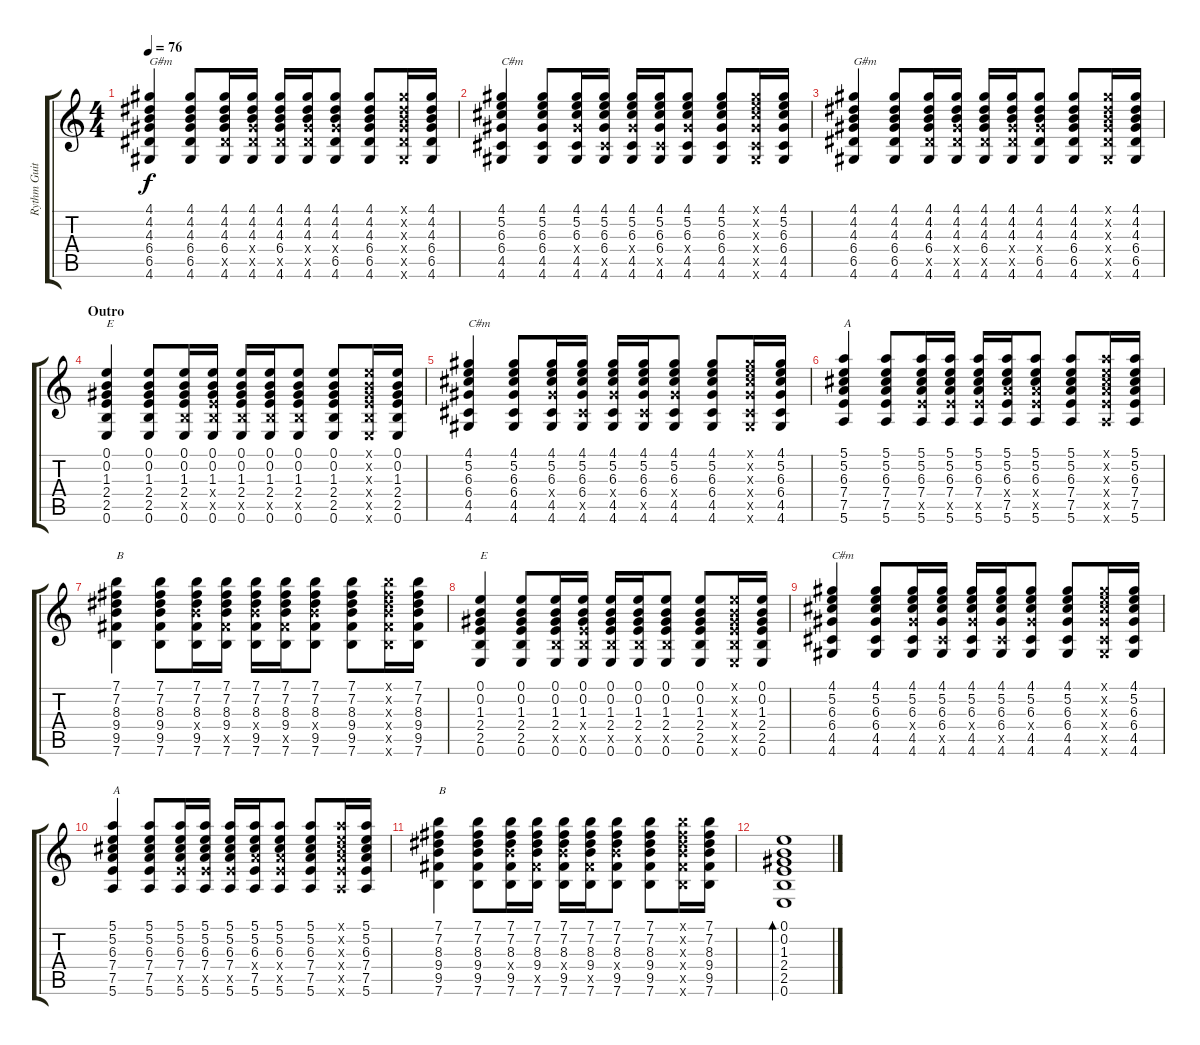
\track ("Rythm Guitar" "Rythm Guit") {instrument acousticguitarsteel}
\staff {score tabs}
\tuning (E4 B3 G3 D3 A2 E2) {hide}
\ts (4 4)
\tempo 76
\clef g2
\ks c
(4.1 4.2 4.3 6.4 6.5 4.6).4{txt "G#m" dy f} (4.1 4.2 4.3 6.4 6.5 4.6).8 (4.1 4.2 4.3 6.4 6.5{x} 4.6).16 (4.1 4.2 4.3 6.4{x} 6.5{x} 4.6).16 (4.1 4.2 4.3 6.4 6.5{x} 4.6).16 (4.1 4.2 4.3 6.4{x} 6.5{x} 4.6).16 (4.1 4.2 4.3 6.4{x} 6.5 4.6).8 (4.1 4.2 4.3 6.4 6.5 4.6).8 (4.1{x} 4.2{x} 4.3{x} 6.4{x} 6.5{x} 4.6{x}).16 (4.1 4.2 4.3 6.4 6.5 4.6).16 |
(4.1 5.2 6.3 6.4 4.5 4.6).4{txt "C#m"} (4.1 5.2 6.3 6.4 4.5 4.6).8 (4.1 5.2 6.3 6.4{x} 4.5 4.6).16 (4.1 5.2 6.3 6.4 4.5{x} 4.6).16 (4.1 5.2 6.3 6.4{x} 4.5 4.6).16 (4.1 5.2 6.3 6.4 4.5{x} 4.6).16 (4.1 5.2 6.3 6.4{x} 4.5 4.6).8 (4.1 5.2 6.3 6.4 4.5 4.6).8 (4.1{x} 5.2{x} 6.3{x} 6.4{x} 4.5{x} 4.6{x}).16 (4.1 5.2 6.3 6.4 4.5 4.6).16 |
(4.1 4.2 4.3 6.4 6.5 4.6).4{txt "G#m"} (4.1 4.2 4.3 6.4 6.5 4.6).8 (4.1 4.2 4.3 6.4 6.5{x} 4.6).16 (4.1 4.2 4.3 6.4{x} 6.5{x} 4.6).16 (4.1 4.2 4.3 6.4 6.5{x} 4.6).16 (4.1 4.2 4.3 6.4{x} 6.5{x} 4.6).16 (4.1 4.2 4.3 6.4{x} 6.5 4.6).8 (4.1 4.2 4.3 6.4 6.5 4.6).8 (4.1{x} 4.2{x} 4.3{x} 6.4{x} 6.5{x} 4.6{x}).16 (4.1 4.2 4.3 6.4 6.5 4.6).16 |
\section ("" "Outro")
(0.1 0.2 1.3 2.4 2.5 0.6).4{txt "E"} (0.1 0.2 1.3 2.4 2.5 0.6).8 (0.1 0.2 1.3 2.4 2.5{x} 0.6).16 (0.1 0.2 1.3 2.4{x} 2.5{x} 0.6).16 (0.1 0.2 1.3 2.4 2.5{x} 0.6).16 (0.1 0.2 1.3 2.4 2.5{x} 0.6).16 (0.1 0.2 1.3 2.4 2.5{x} 0.6).8 (0.1 0.2 1.3 2.4 2.5 0.6).8 (0.1{x} 0.2{x} 1.3{x} 2.4{x} 2.5{x} 0.6{x}).16 (0.1 0.2 1.3 2.4 2.5 0.6).16 |
(4.1 5.2 6.3 6.4 4.5 4.6).4{txt "C#m"} (4.1 5.2 6.3 6.4 4.5 4.6).8 (4.1 5.2 6.3 6.4{x} 4.5 4.6).16 (4.1 5.2 6.3 6.4 4.5{x} 4.6).16 (4.1 5.2 6.3 6.4{x} 4.5 4.6).16 (4.1 5.2 6.3 6.4 4.5{x} 4.6).16 (4.1 5.2 6.3 6.4{x} 4.5 4.6).8 (4.1 5.2 6.3 6.4 4.5 4.6).8 (4.1{x} 5.2{x} 6.3{x} 6.4{x} 4.5{x} 4.6{x}).16 (4.1 5.2 6.3 6.4 4.5 4.6).16 |
(5.1 5.2 6.3 7.4 7.5 5.6).4{txt "A"} (5.1 5.2 6.3 7.4 7.5 5.6).8 (5.1 5.2 6.3 7.4 7.5{x} 5.6).16 (5.1 5.2 6.3 7.4 7.5{x} 5.6).16 (5.1 5.2 6.3 7.4 7.5{x} 5.6).16 (5.1 5.2 6.3 7.4{x} 7.5 5.6).16 (5.1 5.2 6.3 7.4{x} 7.5{x} 5.6).8 (5.1 5.2 6.3 7.4 7.5 5.6).8 (5.1{x} 5.2{x} 6.3{x} 7.4{x} 7.5{x} 5.6{x}).16 (5.1 5.2 6.3 7.4 7.5 5.6).16 |
(7.1 7.2 8.3 9.4 9.5 7.6).4{txt "B"} (7.1 7.2 8.3 9.4 9.5 7.6).8 (7.1 7.2 8.3 9.4{x} 9.5 7.6).16 (7.1 7.2 8.3 9.4 9.5{x} 7.6).16 (7.1 7.2 8.3 9.4{x} 9.5 7.6).16 (7.1 7.2 8.3 9.4 9.5{x} 7.6).16 (7.1 7.2 8.3 9.4{x} 9.5 7.6).8 (7.1 7.2 8.3 9.4 9.5 7.6).8 (7.1{x} 7.2{x} 8.3{x} 9.4{x} 9.5{x} 7.6{x}).16 (7.1 7.2 8.3 9.4 9.5 7.6).16 |
(0.1 0.2 1.3 2.4 2.5 0.6).4{txt "E"} (0.1 0.2 1.3 2.4 2.5 0.6).8 (0.1 0.2 1.3 2.4 2.5{x} 0.6).16 (0.1 0.2 1.3 2.4{x} 2.5{x} 0.6).16 (0.1 0.2 1.3 2.4 2.5{x} 0.6).16 (0.1 0.2 1.3 2.4 2.5{x} 0.6).16 (0.1 0.2 1.3 2.4 2.5{x} 0.6).8 (0.1 0.2 1.3 2.4 2.5 0.6).8 (0.1{x} 0.2{x} 1.3{x} 2.4{x} 2.5{x} 0.6{x}).16 (0.1 0.2 1.3 2.4 2.5 0.6).16 |
(4.1 5.2 6.3 6.4 4.5 4.6).4{txt "C#m"} (4.1 5.2 6.3 6.4 4.5 4.6).8 (4.1 5.2 6.3 6.4{x} 4.5 4.6).16 (4.1 5.2 6.3 6.4 4.5{x} 4.6).16 (4.1 5.2 6.3 6.4{x} 4.5 4.6).16 (4.1 5.2 6.3 6.4 4.5{x} 4.6).16 (4.1 5.2 6.3 6.4{x} 4.5 4.6).8 (4.1 5.2 6.3 6.4 4.5 4.6).8 (4.1{x} 5.2{x} 6.3{x} 6.4{x} 4.5{x} 4.6{x}).16 (4.1 5.2 6.3 6.4 4.5 4.6).16 |
(5.1 5.2 6.3 7.4 7.5 5.6).4{txt "A"} (5.1 5.2 6.3 7.4 7.5 5.6).8 (5.1 5.2 6.3 7.4 7.5{x} 5.6).16 (5.1 5.2 6.3 7.4 7.5{x} 5.6).16 (5.1 5.2 6.3 7.4 7.5{x} 5.6).16 (5.1 5.2 6.3 7.4{x} 7.5 5.6).16 (5.1 5.2 6.3 7.4{x} 7.5{x} 5.6).8 (5.1 5.2 6.3 7.4 7.5 5.6).8 (5.1{x} 5.2{x} 6.3{x} 7.4{x} 7.5{x} 5.6{x}).16 (5.1 5.2 6.3 7.4 7.5 5.6).16 |
\section ("" "")
(7.1 7.2 8.3 9.4 9.5 7.6).4{txt "B"} (7.1 7.2 8.3 9.4 9.5 7.6).8 (7.1 7.2 8.3 9.4{x} 9.5 7.6).16 (7.1 7.2 8.3 9.4 9.5{x} 7.6).16 (7.1 7.2 8.3 9.4{x} 9.5 7.6).16 (7.1 7.2 8.3 9.4 9.5{x} 7.6).16 (7.1 7.2 8.3 9.4{x} 9.5 7.6).8 (7.1 7.2 8.3 9.4 9.5 7.6).8 (7.1{x} 7.2{x} 8.3{x} 9.4{x} 9.5{x} 7.6{x}).16 (7.1 7.2 8.3 9.4 9.5 7.6).16 |
\section ("" "")
(0.1 0.2 1.3 2.4 2.5 0.6).1{bd 60}
